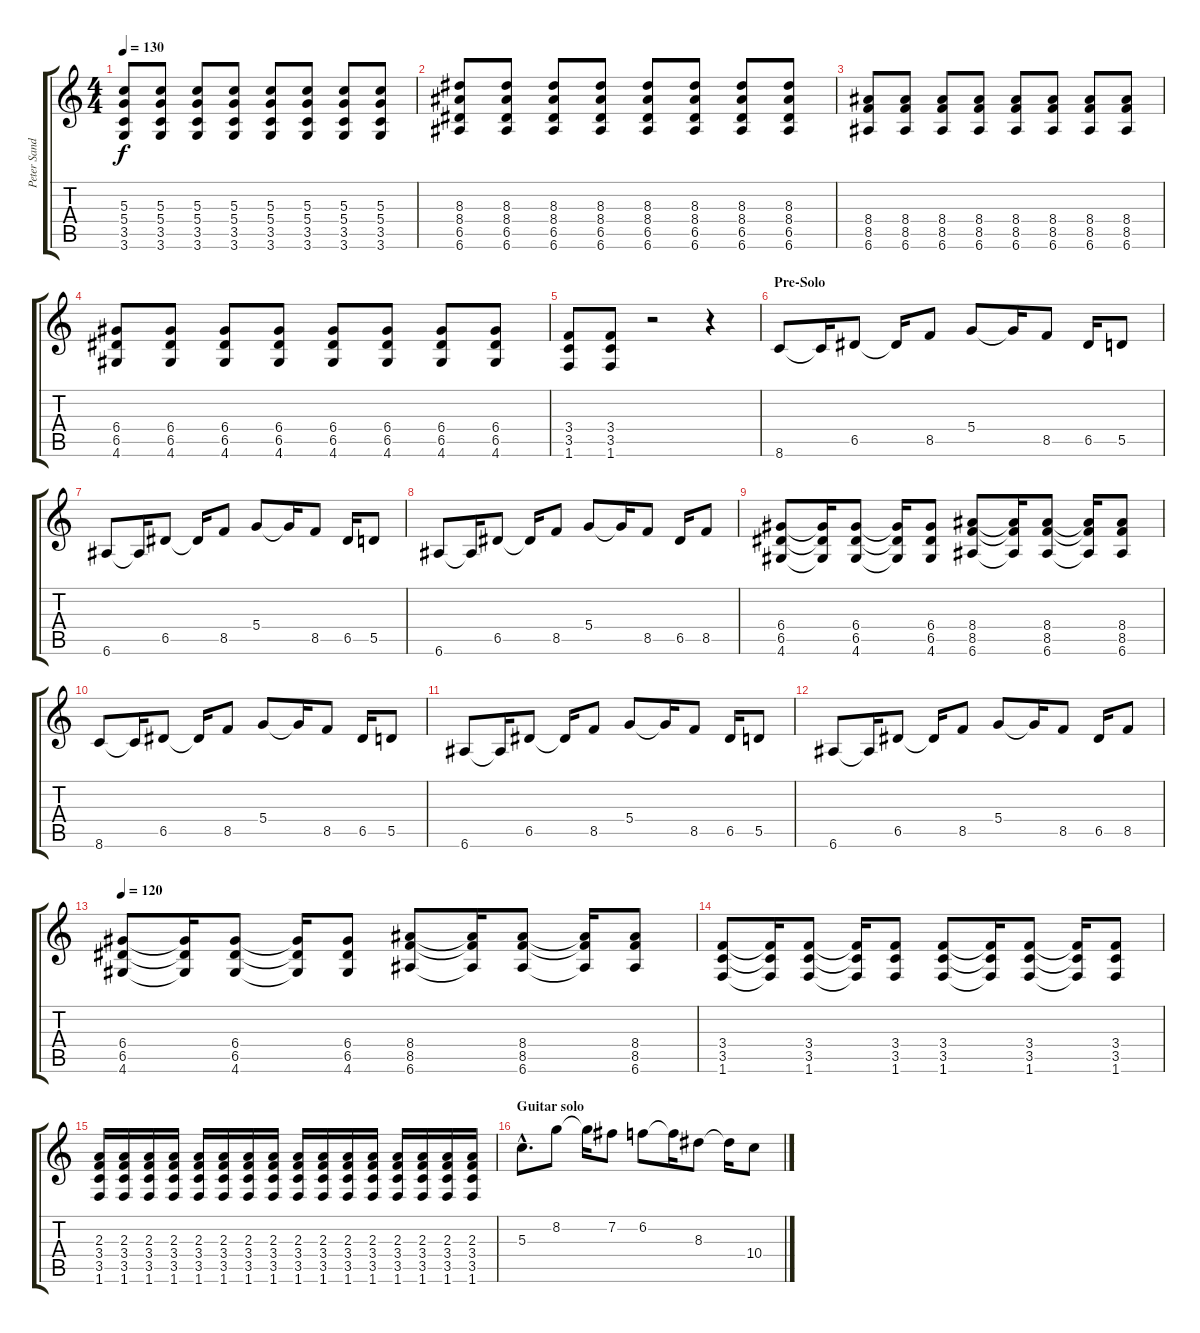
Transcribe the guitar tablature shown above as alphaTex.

\track ("Peter Sandorff - guitar" "Peter Sand") {instrument overdrivenguitar}
\staff {score tabs}
\tuning (E4 B3 G3 D3 A2 E2) {hide}
\ts (4 4)
\tempo 130
\clef g2
\ks c
(5.3 5.4 3.5 3.6).8{dy f} (5.3 5.4 3.5 3.6).8 (5.3 5.4 3.5 3.6).8 (5.3 5.4 3.5 3.6).8 (5.3 5.4 3.5 3.6).8 (5.3 5.4 3.5 3.6).8 (5.3 5.4 3.5 3.6).8 (5.3 5.4 3.5 3.6).8 |
(8.3 8.4 6.5 6.6).8 (8.3 8.4 6.5 6.6).8 (8.3 8.4 6.5 6.6).8 (8.3 8.4 6.5 6.6).8 (8.3 8.4 6.5 6.6).8 (8.3 8.4 6.5 6.6).8 (8.3 8.4 6.5 6.6).8 (8.3 8.4 6.5 6.6).8 |
(8.4 8.5 6.6).8 (8.4 8.5 6.6).8 (8.4 8.5 6.6).8 (8.4 8.5 6.6).8 (8.4 8.5 6.6).8 (8.4 8.5 6.6).8 (8.4 8.5 6.6).8 (8.4 8.5 6.6).8 |
(6.4 6.5 4.6).8 (6.4 6.5 4.6).8 (6.4 6.5 4.6).8 (6.4 6.5 4.6).8 (6.4 6.5 4.6).8 (6.4 6.5 4.6).8 (6.4 6.5 4.6).8 (6.4 6.5 4.6).8 |
(3.4 3.5 1.6).8 (3.4 3.5 1.6).8 r.2 r.4 |
\section ("" "Pre-Solo")
8.6.8 8.6{t}.16 6.5.8 6.5{t}.16 8.5.8 5.4.8 5.4{t}.16 8.5.8 6.5.16 5.5.8 |
6.6.8 6.6{t}.16 6.5.8 6.5{t}.16 8.5.8 5.4.8 5.4{t}.16 8.5.8 6.5.16 5.5.8 |
6.6.8 6.6{t}.16 6.5.8 6.5{t}.16 8.5.8 5.4.8 5.4{t}.16 8.5.8 6.5.16 8.5.8 |
(6.4 6.5 4.6).8 (6.4{t} 6.5{t} 4.6{t}).16 (6.4 6.5 4.6).8 (6.4{t} 6.5{t} 4.6{t}).16 (6.4 6.5 4.6).8 (8.4 8.5 6.6).8 (8.4{t} 8.5{t} 6.6{t}).16 (8.4 8.5 6.6).8 (8.4{t} 8.5{t} 6.6{t}).16 (8.4 8.5 6.6).8 |
8.6.8 8.6{t}.16 6.5.8 6.5{t}.16 8.5.8 5.4.8 5.4{t}.16 8.5.8 6.5.16 5.5.8 |
6.6.8 6.6{t}.16 6.5.8 6.5{t}.16 8.5.8 5.4.8 5.4{t}.16 8.5.8 6.5.16 5.5.8 |
6.6.8 6.6{t}.16 6.5.8 6.5{t}.16 8.5.8 5.4.8 5.4{t}.16 8.5.8 6.5.16 8.5.8 |
\tempo 120
(6.4 6.5 4.6).8 (6.4{t} 6.5{t} 4.6{t}).16 (6.4 6.5 4.6).8 (6.4{t} 6.5{t} 4.6{t}).16 (6.4 6.5 4.6).8 (8.4 8.5 6.6).8 (8.4{t} 8.5{t} 6.6{t}).16 (8.4 8.5 6.6).8 (8.4{t} 8.5{t} 6.6{t}).16 (8.4 8.5 6.6).8 |
(3.4 3.5 1.6).8 (3.4{t} 3.5{t} 1.6{t}).16 (3.4 3.5 1.6).8 (3.4{t} 3.5{t} 1.6{t}).16 (3.4 3.5 1.6).8 (3.4 3.5 1.6).8 (3.4{t} 3.5{t} 1.6{t}).16 (3.4 3.5 1.6).8 (3.4{t} 3.5{t} 1.6{t}).16 (3.4 3.5 1.6).8 |
(2.3 3.4 3.5 1.6).16 (2.3 3.4 3.5 1.6).16 (2.3 3.4 3.5 1.6).16 (2.3 3.4 3.5 1.6).16 (2.3 3.4 3.5 1.6).16 (2.3 3.4 3.5 1.6).16 (2.3 3.4 3.5 1.6).16 (2.3 3.4 3.5 1.6).16 (2.3 3.4 3.5 1.6).16 (2.3 3.4 3.5 1.6).16 (2.3 3.4 3.5 1.6).16 (2.3 3.4 3.5 1.6).16 (2.3 3.4 3.5 1.6).16 (2.3 3.4 3.5 1.6).16 (2.3 3.4 3.5 1.6).16 (2.3 3.4 3.5 1.6).16 |
\section ("" "Guitar solo")
5.3{hac}.8{d} 8.2.8 8.2{t}.16 7.2.8 6.2.8 6.2{t}.16 8.3.8 8.3{t}.16 10.4.8
